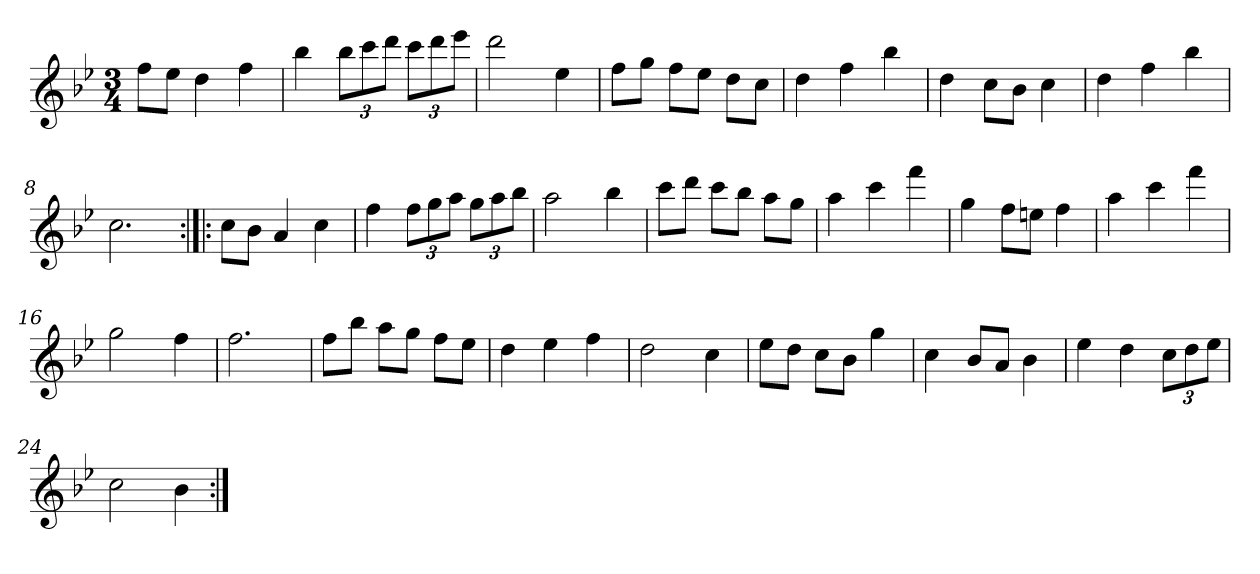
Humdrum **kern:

**kern
*part1
*staff1
*clefG2
*k[b-e-]
*B-:
*M3/4
*MM120
=1
8ff\L
8ee-\J
4dd
4ff
=2
4bb-
12bb-\L
12ccc\
12ddd\J
12ccc\L
12ddd\
12eee-\J
=3
2ddd
4ee-
=4
8ff\L
8gg\J
8ff\L
8ee-\J
8dd\L
8cc\J
=5
4dd
4ff
4bb-
=6
4dd
8cc\L
8b-\J
4cc
=7
4dd
4ff
4bb-
=8
2.cc
=9:|!|:
8cc\L
8b-\J
4a
4cc
=10
4ff
12ff\L
12gg\
12aa\J
12gg\L
12aa\
12bb-\J
=11
2aa
4bb-
=12
8ccc\L
8ddd\J
8ccc\L
8bb-\J
8aa\L
8gg\J
=13
4aa
4ccc
4fff
=14
4gg
8ff\L
8een\J
4ff
=15
4aa
4ccc
4fff
=16
2gg
4ff
=17
2.ff
=18
8ff\L
8bb-\J
8aa\L
8gg\J
8ff\L
8ee-\J
=19
4dd
4ee-
4ff
=20
2dd
4cc
=21
8ee-\L
8dd\J
8cc\L
8b-\J
4gg
=22
4cc
8b-/L
8a/J
4b-
=23
4ee-
4dd
12cc\L
12dd\
12ee-\J
=24
2cc
4b-
=:|!
*-
